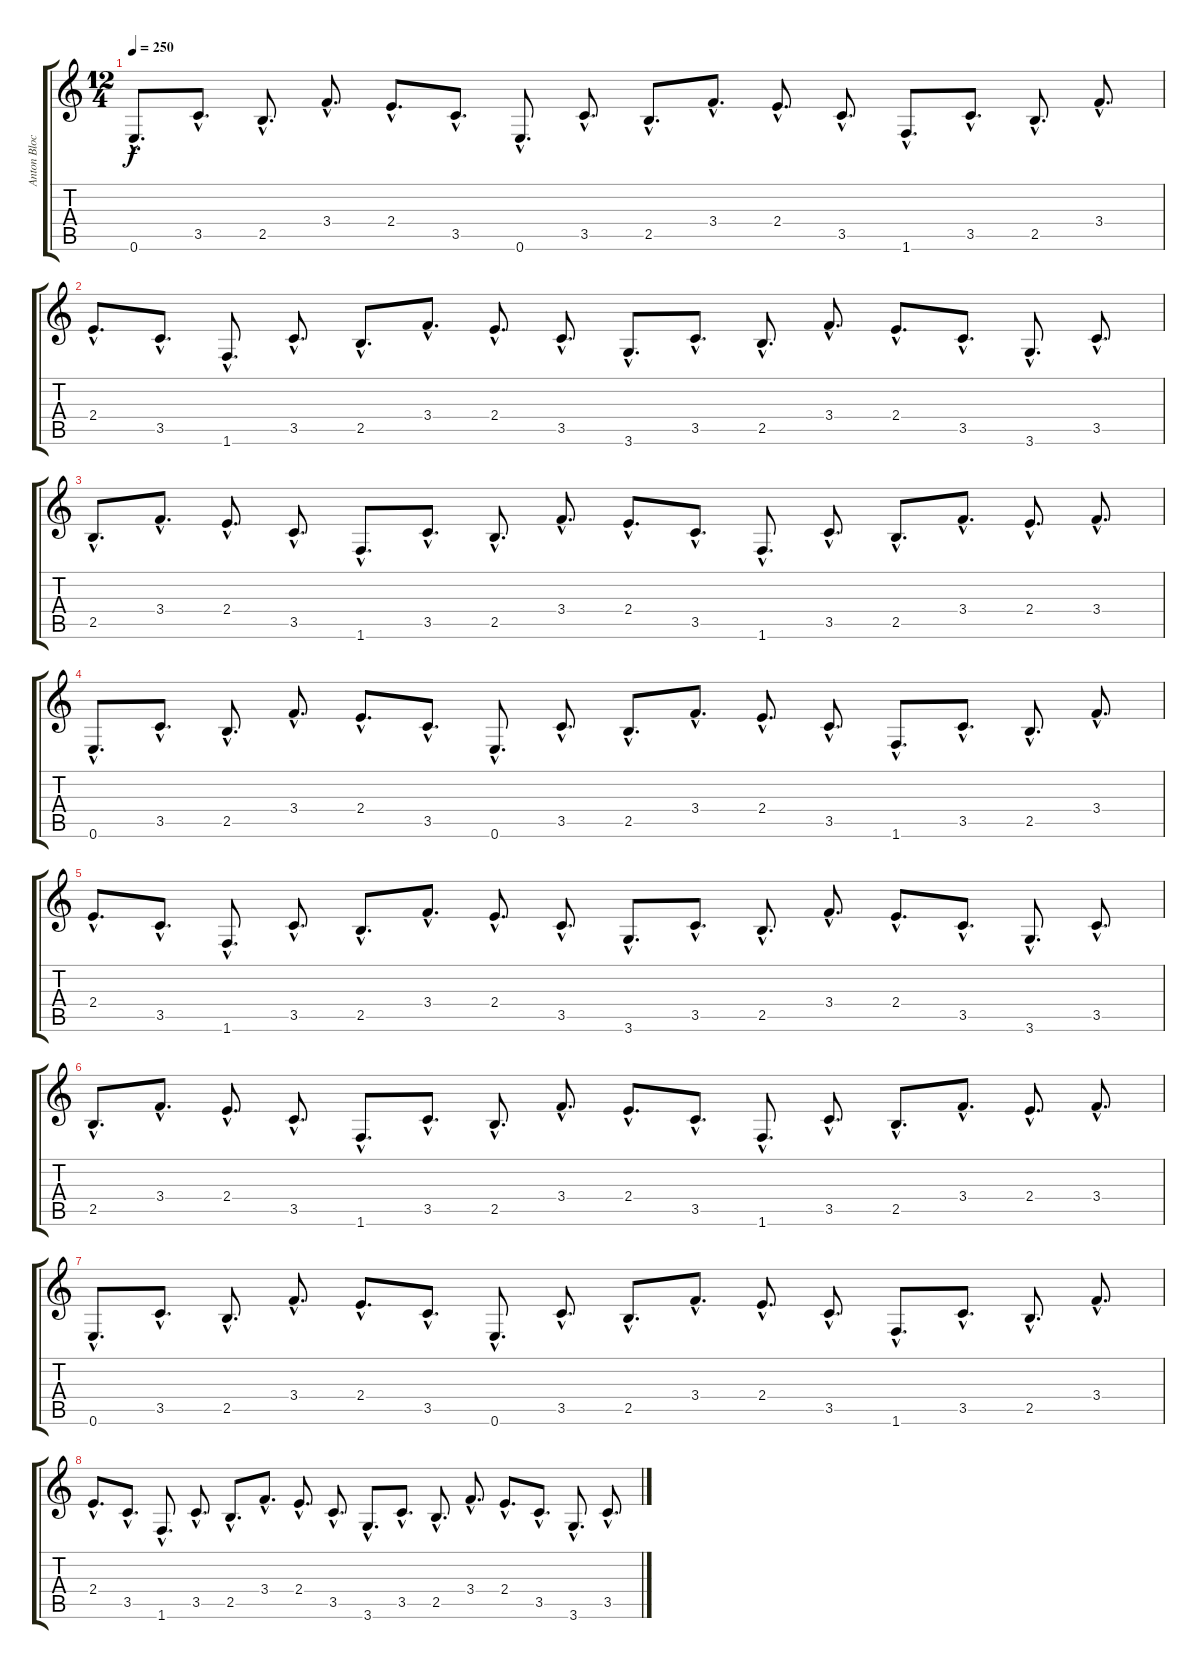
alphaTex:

\track ("Anton Blochin guitar" "Anton Bloc") {instrument overdrivenguitar}
\staff {score tabs}
\tuning (E4 B3 G3 D3 A2 E2) {hide}
\ts (12 4)
\tempo 250
\clef g2
\ks c
0.6{hac}.8{d dy f} 3.5{hac}.8{d} 2.5{hac}.8{d} 3.4{hac}.8{d} 2.4{hac}.8{d} 3.5{hac}.8{d} 0.6{hac}.8{d} 3.5{hac}.8{d} 2.5{hac}.8{d} 3.4{hac}.8{d} 2.4{hac}.8{d} 3.5{hac}.8{d} 1.6{hac}.8{d} 3.5{hac}.8{d} 2.5{hac}.8{d} 3.4{hac}.8{d} |
2.4{hac}.8{d} 3.5{hac}.8{d} 1.6{hac}.8{d} 3.5{hac}.8{d} 2.5{hac}.8{d} 3.4{hac}.8{d} 2.4{hac}.8{d} 3.5{hac}.8{d} 3.6{hac}.8{d} 3.5{hac}.8{d} 2.5{hac}.8{d} 3.4{hac}.8{d} 2.4{hac}.8{d} 3.5{hac}.8{d} 3.6{hac}.8{d} 3.5{hac}.8{d} |
2.5{hac}.8{d} 3.4{hac}.8{d} 2.4{hac}.8{d} 3.5{hac}.8{d} 1.6{hac}.8{d} 3.5{hac}.8{d} 2.5{hac}.8{d} 3.4{hac}.8{d} 2.4{hac}.8{d} 3.5{hac}.8{d} 1.6{hac}.8{d} 3.5{hac}.8{d} 2.5{hac}.8{d} 3.4{hac}.8{d} 2.4{hac}.8{d} 3.4{hac}.8{d} |
0.6{hac}.8{d} 3.5{hac}.8{d} 2.5{hac}.8{d} 3.4{hac}.8{d} 2.4{hac}.8{d} 3.5{hac}.8{d} 0.6{hac}.8{d} 3.5{hac}.8{d} 2.5{hac}.8{d} 3.4{hac}.8{d} 2.4{hac}.8{d} 3.5{hac}.8{d} 1.6{hac}.8{d} 3.5{hac}.8{d} 2.5{hac}.8{d} 3.4{hac}.8{d} |
2.4{hac}.8{d} 3.5{hac}.8{d} 1.6{hac}.8{d} 3.5{hac}.8{d} 2.5{hac}.8{d} 3.4{hac}.8{d} 2.4{hac}.8{d} 3.5{hac}.8{d} 3.6{hac}.8{d} 3.5{hac}.8{d} 2.5{hac}.8{d} 3.4{hac}.8{d} 2.4{hac}.8{d} 3.5{hac}.8{d} 3.6{hac}.8{d} 3.5{hac}.8{d} |
2.5{hac}.8{d} 3.4{hac}.8{d} 2.4{hac}.8{d} 3.5{hac}.8{d} 1.6{hac}.8{d} 3.5{hac}.8{d} 2.5{hac}.8{d} 3.4{hac}.8{d} 2.4{hac}.8{d} 3.5{hac}.8{d} 1.6{hac}.8{d} 3.5{hac}.8{d} 2.5{hac}.8{d} 3.4{hac}.8{d} 2.4{hac}.8{d} 3.4{hac}.8{d} |
0.6{hac}.8{d} 3.5{hac}.8{d} 2.5{hac}.8{d} 3.4{hac}.8{d} 2.4{hac}.8{d} 3.5{hac}.8{d} 0.6{hac}.8{d} 3.5{hac}.8{d} 2.5{hac}.8{d} 3.4{hac}.8{d} 2.4{hac}.8{d} 3.5{hac}.8{d} 1.6{hac}.8{d} 3.5{hac}.8{d} 2.5{hac}.8{d} 3.4{hac}.8{d} |
2.4{hac}.8{d} 3.5{hac}.8{d} 1.6{hac}.8{d} 3.5{hac}.8{d} 2.5{hac}.8{d} 3.4{hac}.8{d} 2.4{hac}.8{d} 3.5{hac}.8{d} 3.6{hac}.8{d} 3.5{hac}.8{d} 2.5{hac}.8{d} 3.4{hac}.8{d} 2.4{hac}.8{d} 3.5{hac}.8{d} 3.6{hac}.8{d} 3.5{hac}.8{d}
